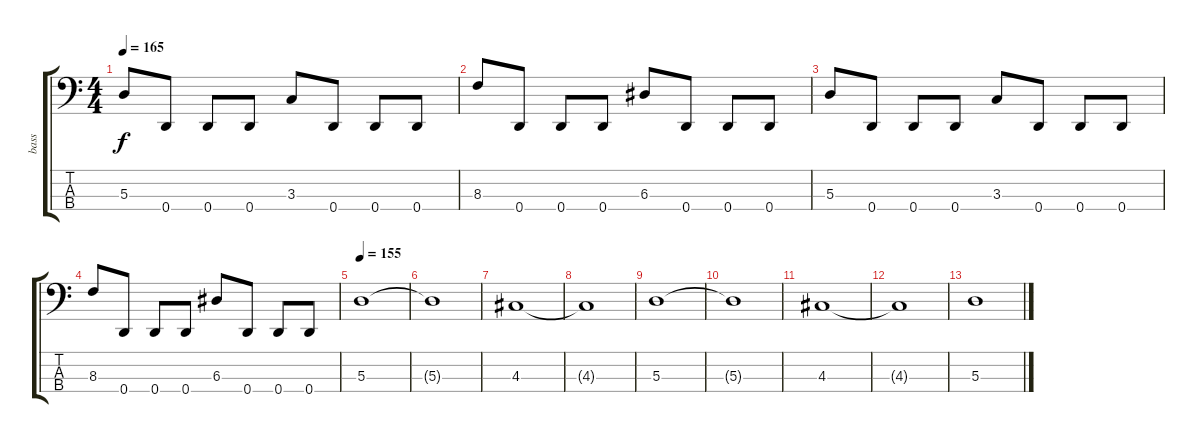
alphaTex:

\track ("bass" "bass") {instrument electricbasspick}
\staff {score tabs}
\tuning (G2 D2 A1 D1) {hide}
\ts (4 4)
\tempo 165
\clef f4
\ks c
5.3.8{dy f} 0.4.8 0.4.8 0.4.8 3.3.8 0.4.8 0.4.8 0.4.8 |
8.3.8 0.4.8 0.4.8 0.4.8 6.3.8 0.4.8 0.4.8 0.4.8 |
5.3.8 0.4.8 0.4.8 0.4.8 3.3.8 0.4.8 0.4.8 0.4.8 |
8.3.8 0.4.8 0.4.8 0.4.8 6.3.8 0.4.8 0.4.8 0.4.8 |
\tempo 155
5.3.1 |
5.3{t}.1 |
4.3.1 |
4.3{t}.1 |
5.3.1 |
5.3{t}.1 |
4.3.1 |
4.3{t}.1 |
5.3.1
